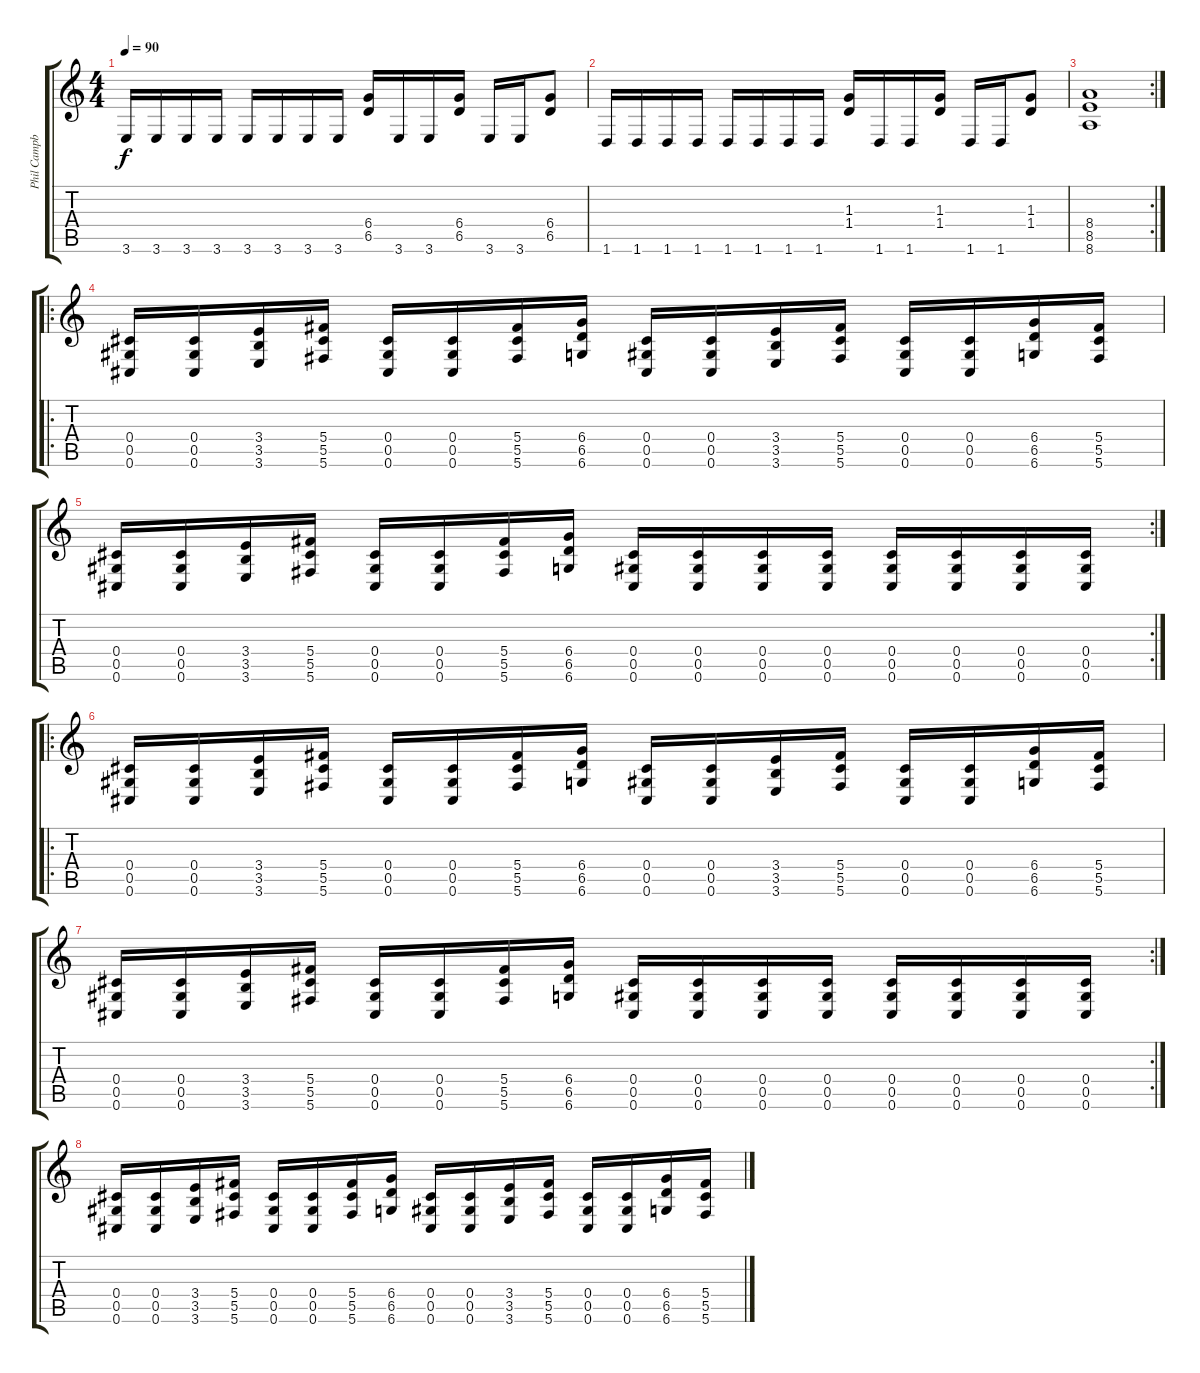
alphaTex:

\track ("Phil Campbell" "Phil Campb") {instrument distortionguitar}
\staff {score tabs}
\tuning (Eb4 Bb3 Gb3 Db3 Ab2 Db2) {hide}
\ts (4 4)
\tempo 90
\clef g2
\ks c
3.6.16{dy f} 3.6.16 3.6.16 3.6.16 3.6.16 3.6.16 3.6.16 3.6.16 (6.4 6.5).16 3.6.16 3.6.16 (6.4 6.5).16 3.6.16 3.6.16 (6.4 6.5).8 |
1.6.16 1.6.16 1.6.16 1.6.16 1.6.16 1.6.16 1.6.16 1.6.16 (1.3 1.4).16 1.6.16 1.6.16 (1.3 1.4).16 1.6.16 1.6.16 (1.3 1.4).8 |
\rc 2
(8.4 8.5 8.6).1 |
\ro
(0.4 0.5 0.6).16 (0.4 0.5 0.6).16 (3.4 3.5 3.6).16 (5.4 5.5 5.6).16 (0.4 0.5 0.6).16 (0.4 0.5 0.6).16 (5.4 5.5 5.6).16 (6.4 6.5 6.6).16 (0.4 0.5 0.6).16 (0.4 0.5 0.6).16 (3.4 3.5 3.6).16 (5.4 5.5 5.6).16 (0.4 0.5 0.6).16 (0.4 0.5 0.6).16 (6.4 6.5 6.6).16 (5.4 5.5 5.6).16 |
\rc 2
(0.4 0.5 0.6).16 (0.4 0.5 0.6).16 (3.4 3.5 3.6).16 (5.4 5.5 5.6).16 (0.4 0.5 0.6).16 (0.4 0.5 0.6).16 (5.4 5.5 5.6).16 (6.4 6.5 6.6).16 (0.4 0.5 0.6).16 (0.4 0.5 0.6).16 (0.4 0.5 0.6).16 (0.4 0.5 0.6).16 (0.4 0.5 0.6).16 (0.4 0.5 0.6).16 (0.4 0.5 0.6).16 (0.4 0.5 0.6).16 |
\ro
(0.4 0.5 0.6).16 (0.4 0.5 0.6).16 (3.4 3.5 3.6).16 (5.4 5.5 5.6).16 (0.4 0.5 0.6).16 (0.4 0.5 0.6).16 (5.4 5.5 5.6).16 (6.4 6.5 6.6).16 (0.4 0.5 0.6).16 (0.4 0.5 0.6).16 (3.4 3.5 3.6).16 (5.4 5.5 5.6).16 (0.4 0.5 0.6).16 (0.4 0.5 0.6).16 (6.4 6.5 6.6).16 (5.4 5.5 5.6).16 |
\rc 2
(0.4 0.5 0.6).16 (0.4 0.5 0.6).16 (3.4 3.5 3.6).16 (5.4 5.5 5.6).16 (0.4 0.5 0.6).16 (0.4 0.5 0.6).16 (5.4 5.5 5.6).16 (6.4 6.5 6.6).16 (0.4 0.5 0.6).16 (0.4 0.5 0.6).16 (0.4 0.5 0.6).16 (0.4 0.5 0.6).16 (0.4 0.5 0.6).16 (0.4 0.5 0.6).16 (0.4 0.5 0.6).16 (0.4 0.5 0.6).16 |
(0.4 0.5 0.6).16 (0.4 0.5 0.6).16 (3.4 3.5 3.6).16 (5.4 5.5 5.6).16 (0.4 0.5 0.6).16 (0.4 0.5 0.6).16 (5.4 5.5 5.6).16 (6.4 6.5 6.6).16 (0.4 0.5 0.6).16 (0.4 0.5 0.6).16 (3.4 3.5 3.6).16 (5.4 5.5 5.6).16 (0.4 0.5 0.6).16 (0.4 0.5 0.6).16 (6.4 6.5 6.6).16 (5.4 5.5 5.6).16
